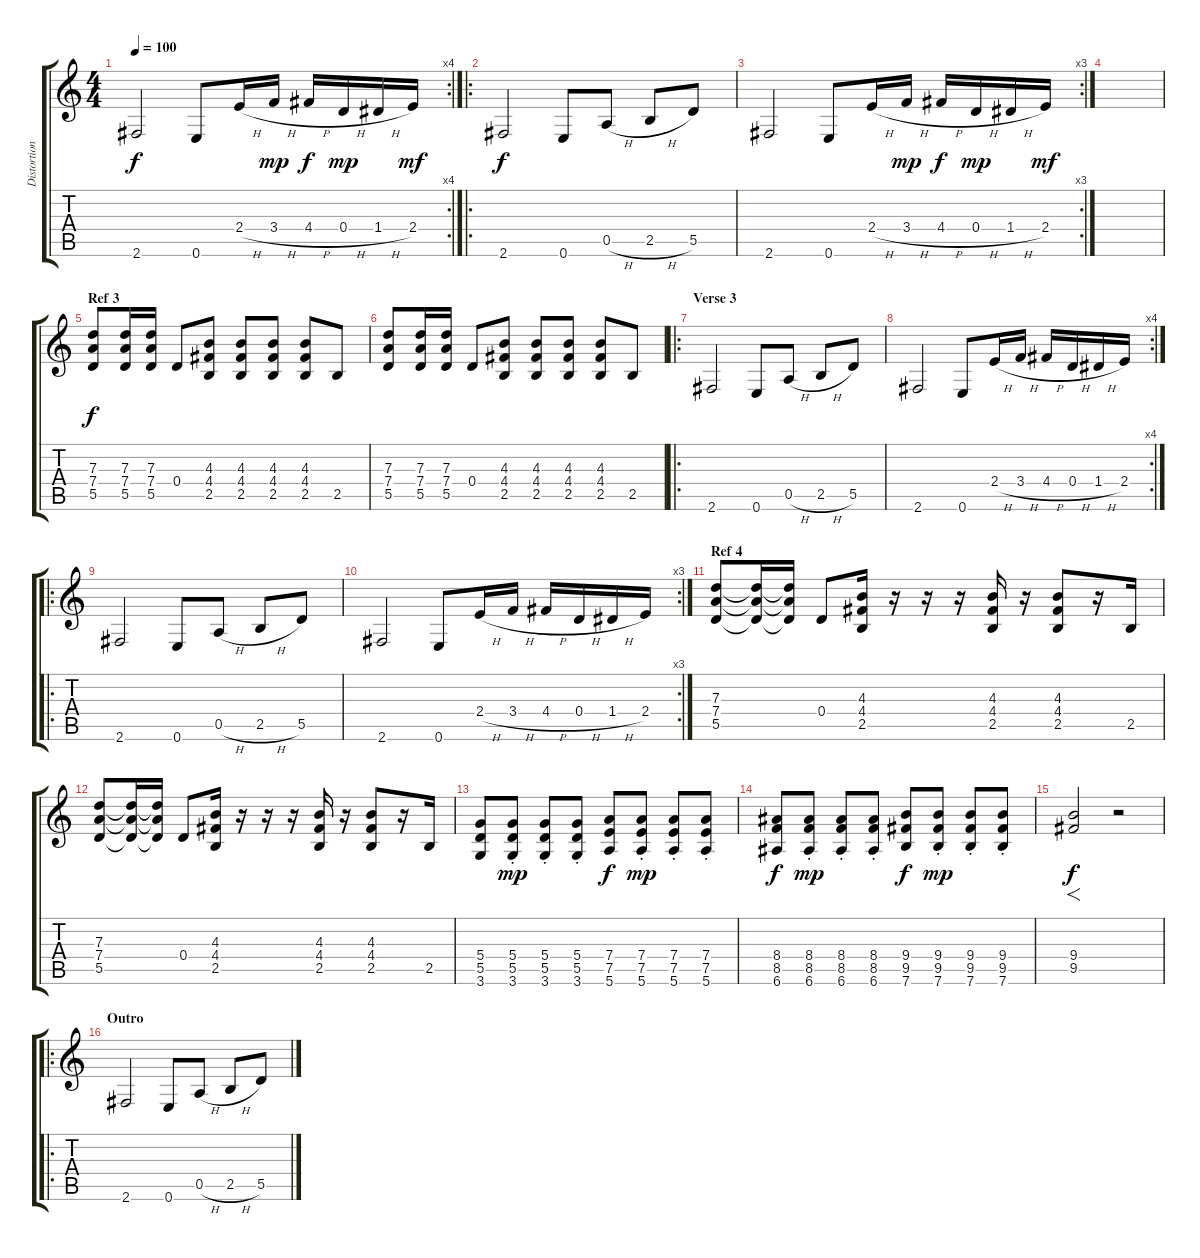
\track ("Distortion Guitar" "Distortion") {instrument distortionguitar}
\staff {score tabs}
\tuning (E4 B3 G3 D3 A2 E2) {hide}
\rc 4
\ts (4 4)
\tempo 100
\clef g2
\ks c
2.6.2{dy f} 0.6.8 2.4{h}.16 3.4{h}.16{dy mp} 4.4{h}.16{dy f} 0.4{h}.16{dy mp} 1.4{h}.16 2.4.16{dy mf} |
\ro
2.6.2{dy f} 0.6.8 0.5{h}.8 2.5{h}.8 5.5.8 |
\rc 3
2.6.2 0.6.8 2.4{h}.16 3.4{h}.16{dy mp} 4.4{h}.16{dy f} 0.4{h}.16{dy mp} 1.4{h}.16 2.4.16{dy mf} |
|
\section ("" "Ref 3")
(7.3 7.4 5.5).8{dy f} (7.3 7.4 5.5).16 (7.3 7.4 5.5).16 0.4.8 (4.3 4.4 2.5).8 (4.3 4.4 2.5).8 (4.3 4.4 2.5).8 (4.3 4.4 2.5).8 2.5.8 |
(7.3 7.4 5.5).8 (7.3 7.4 5.5).16 (7.3 7.4 5.5).16 0.4.8 (4.3 4.4 2.5).8 (4.3 4.4 2.5).8 (4.3 4.4 2.5).8 (4.3 4.4 2.5).8 2.5.8 |
\ro
\section ("" "Verse 3")
2.6.2 0.6.8 0.5{h}.8 2.5{h}.8 5.5.8 |
\rc 4
2.6.2 0.6.8 2.4{h}.16 3.4{h}.16 4.4{h}.16 0.4{h}.16 1.4{h}.16 2.4.16 |
\ro
2.6.2 0.6.8 0.5{h}.8 2.5{h}.8 5.5.8 |
\rc 3
2.6.2 0.6.8 2.4{h}.16 3.4{h}.16 4.4{h}.16 0.4{h}.16 1.4{h}.16 2.4.16 |
\section ("" "Ref 4")
(7.3 7.4 5.5).8 (7.3{t} 7.4{t} 5.5{t}).16 (7.3{t} 7.4{t} 5.5{t}).16 0.4.8 (4.3 4.4 2.5).16 r.16 r.16 r.16 (4.3 4.4 2.5).16 r.16 (4.3 4.4 2.5).8 r.16 2.5.16 |
(7.3 7.4 5.5).8 (7.3{t} 7.4{t} 5.5{t}).16 (7.3{t} 7.4{t} 5.5{t}).16 0.4.8 (4.3 4.4 2.5).16 r.16 r.16 r.16 (4.3 4.4 2.5).16 r.16 (4.3 4.4 2.5).8 r.16 2.5.16 |
(5.4 5.5 3.6).8 (5.4{st} 5.5{st} 3.6{st}).8{dy mp} (5.4{st} 5.5{st} 3.6{st}).8 (5.4{st} 5.5{st} 3.6{st}).8 (7.4 7.5 5.6).8{dy f} (7.4{st} 7.5{st} 5.6{st}).8{dy mp} (7.4{st} 7.5{st} 5.6{st}).8 (7.4{st} 7.5{st} 5.6{st}).8 |
(8.4 8.5 6.6).8{dy f} (8.4{st} 8.5{st} 6.6{st}).8{dy mp} (8.4{st} 8.5{st} 6.6{st}).8 (8.4{st} 8.5{st} 6.6{st}).8 (9.4 9.5 7.6).8{dy f} (9.4{st} 9.5{st} 7.6{st}).8{dy mp} (9.4{st} 9.5{st} 7.6{st}).8 (9.4{st} 9.5{st} 7.6{st}).8 |
(9.4 9.5).2{f dy f} r.2 |
\ro
\section ("" "Outro")
2.6.2 0.6.8 0.5{h}.8 2.5{h}.8 5.5.8
